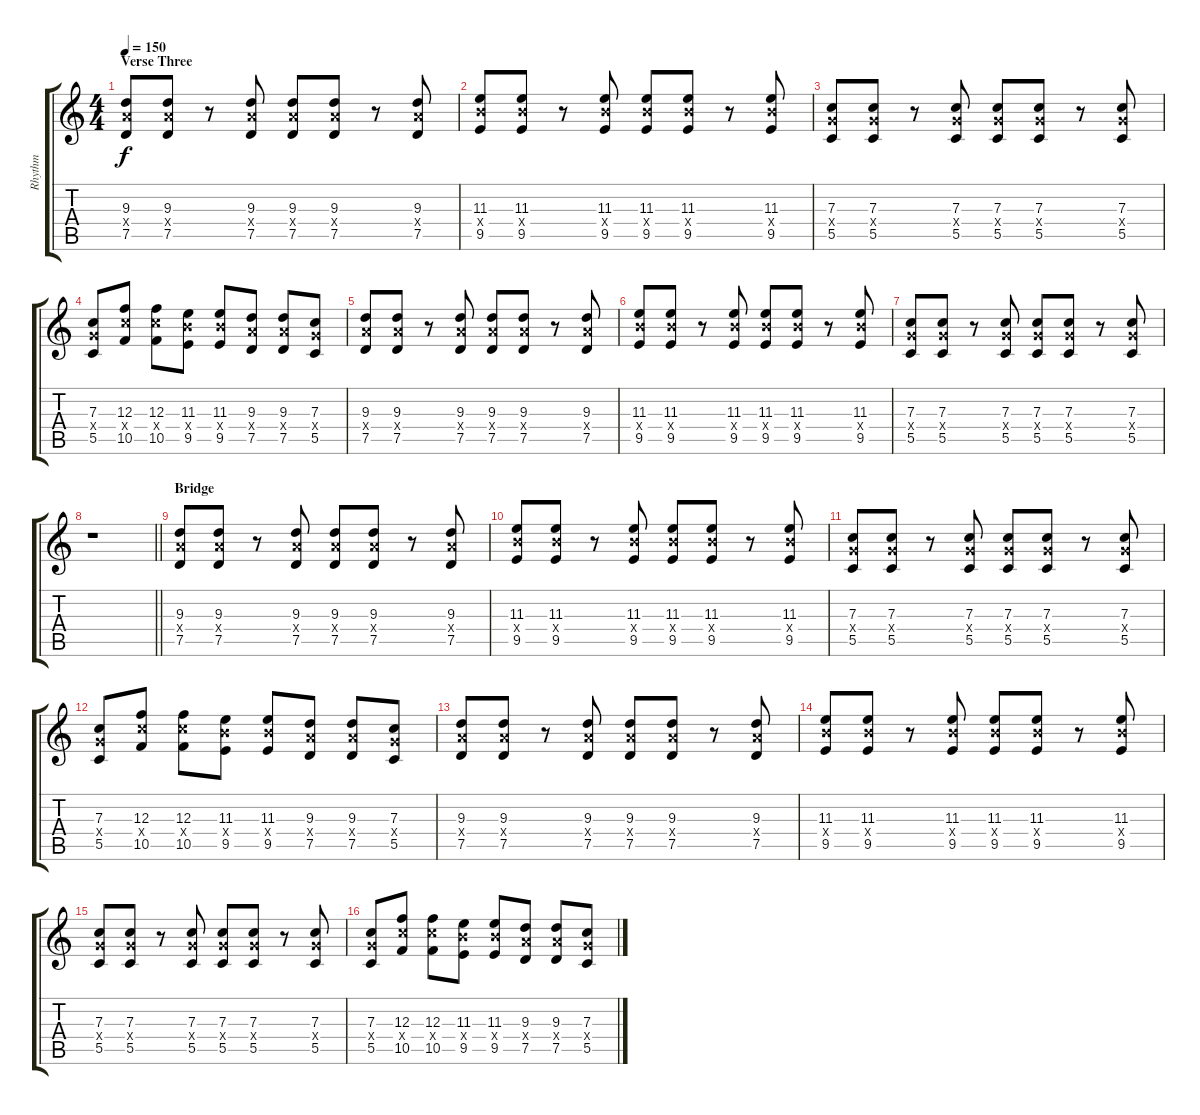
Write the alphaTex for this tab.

\track ("Rhythm" "Rhythm") {instrument distortionguitar}
\staff {score tabs}
\tuning (D4 A3 F3 C3 G2 C2) {hide}
\ts (4 4)
\section ("" "Verse Three")
\tempo 150
\clef g2
\ks c
(9.3 9.4{x} 7.5).8{dy f} (9.3 9.4{x} 7.5).8 r.8 (9.3 9.4{x} 7.5).8 (9.3 9.4{x} 7.5).8 (9.3 9.4{x} 7.5).8 r.8 (9.3 9.4{x} 7.5).8 |
(11.3 11.4{x} 9.5).8 (11.3 11.4{x} 9.5).8 r.8 (11.3 11.4{x} 9.5).8 (11.3 11.4{x} 9.5).8 (11.3 11.4{x} 9.5).8 r.8 (11.3 11.4{x} 9.5).8 |
(7.3 7.4{x} 5.5).8 (7.3 7.4{x} 5.5).8 r.8 (7.3 7.4{x} 5.5).8 (7.3 7.4{x} 5.5).8 (7.3 7.4{x} 5.5).8 r.8 (7.3 7.4{x} 5.5).8 |
(7.3 7.4{x} 5.5).8 (12.3 12.4{x} 10.5).8 (12.3 12.4{x} 10.5).8 (11.3 11.4{x} 9.5).8 (11.3 11.4{x} 9.5).8 (9.3 9.4{x} 7.5).8 (9.3 9.4{x} 7.5).8 (7.3 7.4{x} 5.5).8 |
(9.3 9.4{x} 7.5).8 (9.3 9.4{x} 7.5).8 r.8 (9.3 9.4{x} 7.5).8 (9.3 9.4{x} 7.5).8 (9.3 9.4{x} 7.5).8 r.8 (9.3 9.4{x} 7.5).8 |
(11.3 11.4{x} 9.5).8 (11.3 11.4{x} 9.5).8 r.8 (11.3 11.4{x} 9.5).8 (11.3 11.4{x} 9.5).8 (11.3 11.4{x} 9.5).8 r.8 (11.3 11.4{x} 9.5).8 |
(7.3 7.4{x} 5.5).8 (7.3 7.4{x} 5.5).8 r.8 (7.3 7.4{x} 5.5).8 (7.3 7.4{x} 5.5).8 (7.3 7.4{x} 5.5).8 r.8 (7.3 7.4{x} 5.5).8 |
\barLineRight lightlight
r.1 |
\section ("" "Bridge")
(9.3 9.4{x} 7.5).8 (9.3 9.4{x} 7.5).8 r.8 (9.3 9.4{x} 7.5).8 (9.3 9.4{x} 7.5).8 (9.3 9.4{x} 7.5).8 r.8 (9.3 9.4{x} 7.5).8 |
(11.3 11.4{x} 9.5).8 (11.3 11.4{x} 9.5).8 r.8 (11.3 11.4{x} 9.5).8 (11.3 11.4{x} 9.5).8 (11.3 11.4{x} 9.5).8 r.8 (11.3 11.4{x} 9.5).8 |
(7.3 7.4{x} 5.5).8 (7.3 7.4{x} 5.5).8 r.8 (7.3 7.4{x} 5.5).8 (7.3 7.4{x} 5.5).8 (7.3 7.4{x} 5.5).8 r.8 (7.3 7.4{x} 5.5).8 |
(7.3 7.4{x} 5.5).8 (12.3 12.4{x} 10.5).8 (12.3 12.4{x} 10.5).8 (11.3 11.4{x} 9.5).8 (11.3 11.4{x} 9.5).8 (9.3 9.4{x} 7.5).8 (9.3 9.4{x} 7.5).8 (7.3 7.4{x} 5.5).8 |
(9.3 9.4{x} 7.5).8 (9.3 9.4{x} 7.5).8 r.8 (9.3 9.4{x} 7.5).8 (9.3 9.4{x} 7.5).8 (9.3 9.4{x} 7.5).8 r.8 (9.3 9.4{x} 7.5).8 |
(11.3 11.4{x} 9.5).8 (11.3 11.4{x} 9.5).8 r.8 (11.3 11.4{x} 9.5).8 (11.3 11.4{x} 9.5).8 (11.3 11.4{x} 9.5).8 r.8 (11.3 11.4{x} 9.5).8 |
(7.3 7.4{x} 5.5).8 (7.3 7.4{x} 5.5).8 r.8 (7.3 7.4{x} 5.5).8 (7.3 7.4{x} 5.5).8 (7.3 7.4{x} 5.5).8 r.8 (7.3 7.4{x} 5.5).8 |
(7.3 7.4{x} 5.5).8 (12.3 12.4{x} 10.5).8 (12.3 12.4{x} 10.5).8 (11.3 11.4{x} 9.5).8 (11.3 11.4{x} 9.5).8 (9.3 9.4{x} 7.5).8 (9.3 9.4{x} 7.5).8 (7.3 7.4{x} 5.5).8
